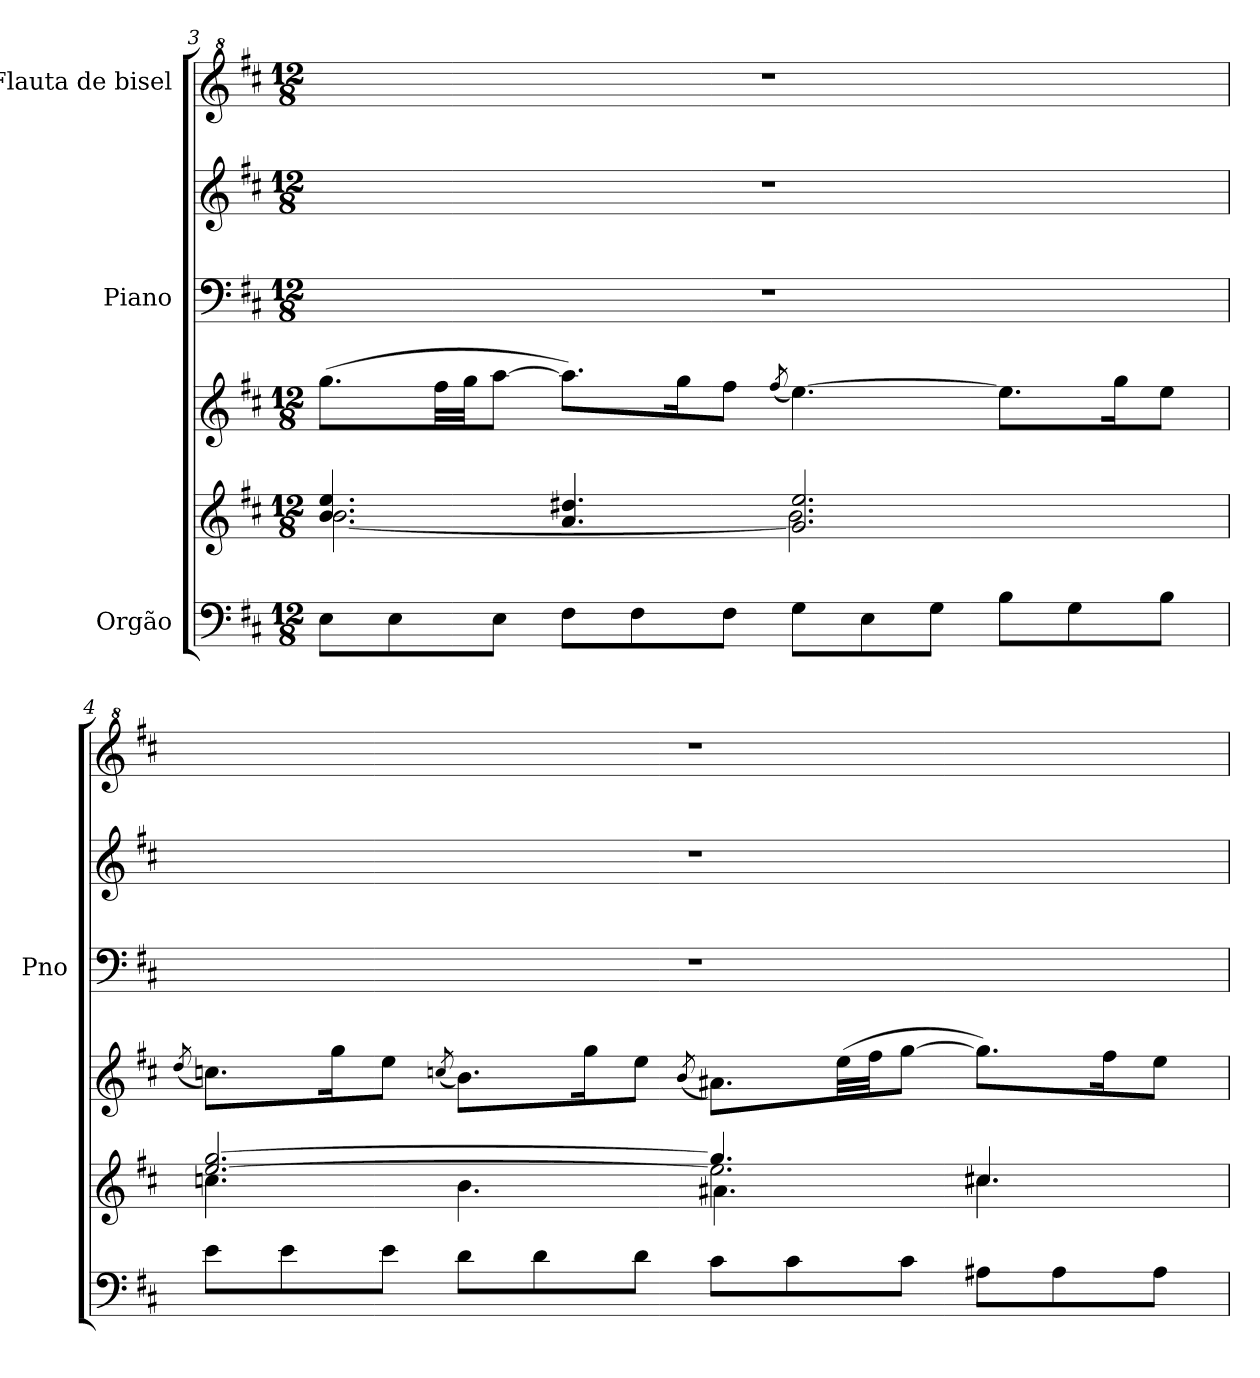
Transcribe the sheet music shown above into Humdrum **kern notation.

**kern	**kern	**kern	**kern	**kern	**kern
*part3	*part3	*part3	*part2	*part2	*part1
*staff6	*staff5	*staff4	*staff3	*staff2	*staff1
*I"Orgão	*	*	*I"Piano	*	*I"Flauta de bisel
*	*	*	*I'Pno	*	*
*clefF4	*clefG2	*clefG2	*clefF4	*clefG2	*clefG^2
*k[f#c#]	*k[f#c#]	*k[f#c#]	*k[f#c#]	*k[f#c#]	*k[f#c#]
*M12/8	*M12/8	*M12/8	*M12/8	*M12/8	*M12/8
=3	=3	=3	=3	=3	=3
*	*^	*	*	*	*
8E\L	4.b/ 4.ee/	[2.b\	(>8.gg\L	1.r	1.r	1.r
8E\	.	.	.	.	.	.
.	.	.	32ff#\LL	.	.	.
.	.	.	32gg\JJ	.	.	.
8E\J	.	.	[8aa\J	.	.	.
8F#\L	4.a/ 4.dd#X/	.	8.aa\L])	.	.	.
8F#\	.	.	.	.	.	.
.	.	.	16gg\K	.	.	.
8F#\J	.	.	8ff#\J	.	.	.
.	.	.	(<8qff#/	.	.	.
8G\L	2.g/ 2.ee/	2.b\]	[4.ee\)	.	.	.
8E\	.	.	.	.	.	.
8G\J	.	.	.	.	.	.
8B\L	.	.	8.ee\L]	.	.	.
8G\	.	.	.	.	.	.
.	.	.	16gg\K	.	.	.
8B\J	.	.	8ee\J	.	.	.
*	*v	*v	*	*	*	*
=4	=4	=4	=4	=4	=4
.	.	(<8qdd/	.	.	.
*	*^	*	*	*	*
*	*	*^	*	*	*	*
8e\L	[2.ee/ [2.gg/	4.ccn\	2.ryy	8.ccn\L)	1.r	1.r	1.r
8e\	.	.	.	.	.	.	.
.	.	.	.	16gg\K	.	.	.
8e\J	.	.	.	8ee\J	.	.	.
.	.	.	.	(<8qccn/	.	.	.
8d\L	.	4.b\	.	8.b\L)	.	.	.
8d\	.	.	.	.	.	.	.
.	.	.	.	16gg\K	.	.	.
8d\J	.	.	.	8ee\J	.	.	.
.	.	.	.	(<8qb/	.	.	.
8c#\L	4.gg/]	2.ee\]	4.a#X\	8.a#X\L)	.	.	.
8c#\	.	.	.	.	.	.	.
.	.	.	.	(>32ee\LL	.	.	.
.	.	.	.	32ff#\JJ	.	.	.
8c#\J	.	.	.	[8gg\J	.	.	.
8A#X\L	4.cc#X/	.	4.cc#\	8.gg\L])	.	.	.
8A#\	.	.	.	.	.	.	.
.	.	.	.	16ff#\K	.	.	.
8A#\J	.	.	.	8ee\J	.	.	.
*	*v	*v	*v	*	*	*	*
=	=	=	=	=	=
*-	*-	*-	*-	*-	*-
